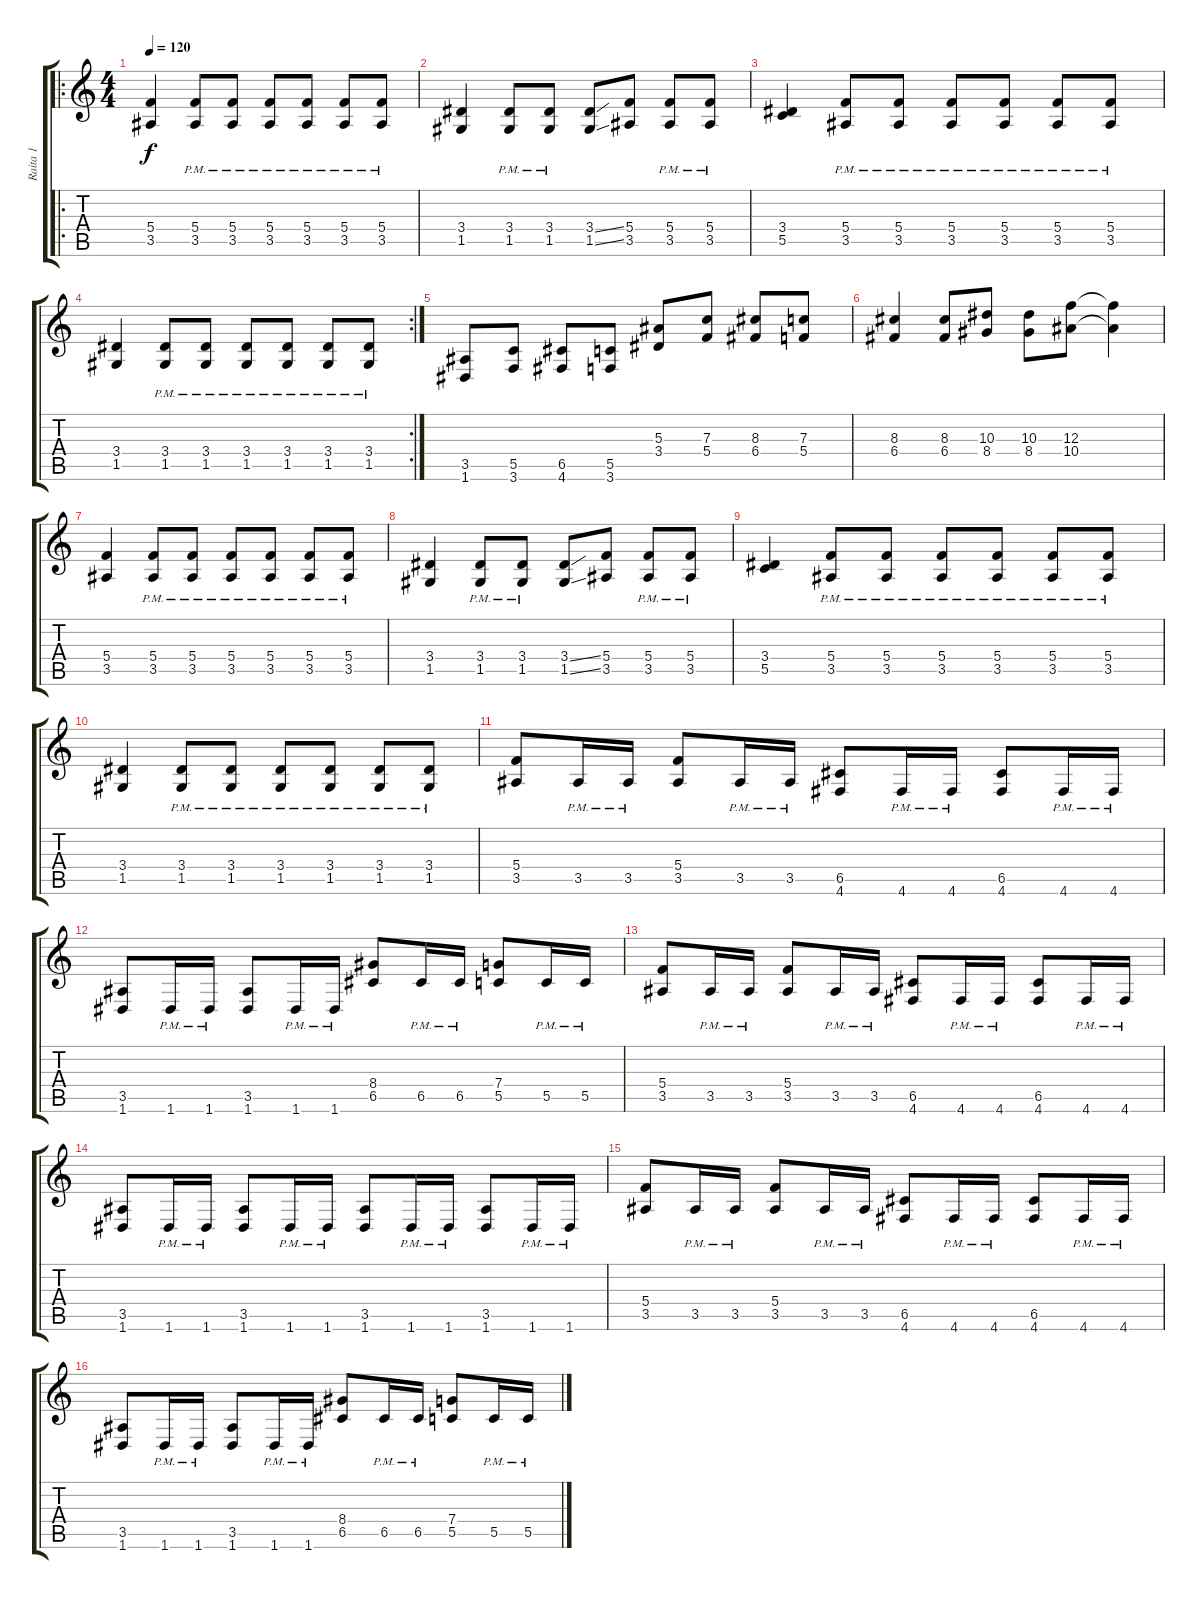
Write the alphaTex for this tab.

\track ("Raita 1" "Raita 1") {instrument distortionguitar}
\staff {score tabs}
\tuning (D4 A3 F3 C3 G2 D2) {hide}
\ro
\ts (4 4)
\tempo 120
\clef g2
\ks c
(5.4 3.5).4{dy f} (5.4{pm} 3.5{pm}).8 (5.4{pm} 3.5{pm}).8 (5.4{pm} 3.5{pm}).8 (5.4{pm} 3.5{pm}).8 (5.4{pm} 3.5{pm}).8 (5.4{pm} 3.5{pm}).8 |
(3.4 1.5).4 (3.4{pm} 1.5{pm}).8 (3.4{pm} 1.5{pm}).8 (3.4{ss} 1.5{ss}).8 (5.4 3.5).8 (5.4{pm} 3.5{pm}).8 (5.4{pm} 3.5{pm}).8 |
(3.4 5.5).4 (5.4{pm} 3.5{pm}).8 (5.4{pm} 3.5{pm}).8 (5.4{pm} 3.5{pm}).8 (5.4{pm} 3.5{pm}).8 (5.4{pm} 3.5{pm}).8 (5.4{pm} 3.5{pm}).8 |
\rc 2
(3.4 1.5).4 (3.4{pm} 1.5{pm}).8 (3.4{pm} 1.5{pm}).8 (3.4{pm} 1.5{pm}).8 (3.4{pm} 1.5{pm}).8 (3.4{pm} 1.5{pm}).8 (3.4{pm} 1.5{pm}).8 |
(3.5 1.6).8 (5.5 3.6).8 (6.5 4.6).8 (5.5 3.6).8 (5.3 3.4).8 (7.3 5.4).8 (8.3 6.4).8 (7.3 5.4).8 |
(8.3 6.4).4 (8.3 6.4).8 (10.3 8.4).8 (10.3 8.4).8 (12.3 10.4).8 (12.3{t} 10.4{t}).4 |
(5.4 3.5).4 (5.4{pm} 3.5{pm}).8 (5.4{pm} 3.5{pm}).8 (5.4{pm} 3.5{pm}).8 (5.4{pm} 3.5{pm}).8 (5.4{pm} 3.5{pm}).8 (5.4{pm} 3.5{pm}).8 |
(3.4 1.5).4 (3.4{pm} 1.5{pm}).8 (3.4{pm} 1.5{pm}).8 (3.4{ss} 1.5{ss}).8 (5.4 3.5).8 (5.4{pm} 3.5{pm}).8 (5.4{pm} 3.5{pm}).8 |
(3.4 5.5).4 (5.4{pm} 3.5{pm}).8 (5.4{pm} 3.5{pm}).8 (5.4{pm} 3.5{pm}).8 (5.4{pm} 3.5{pm}).8 (5.4{pm} 3.5{pm}).8 (5.4{pm} 3.5{pm}).8 |
(3.4 1.5).4 (3.4{pm} 1.5{pm}).8 (3.4{pm} 1.5{pm}).8 (3.4{pm} 1.5{pm}).8 (3.4{pm} 1.5{pm}).8 (3.4{pm} 1.5{pm}).8 (3.4{pm} 1.5{pm}).8 |
(5.4 3.5).8 3.5{pm}.16 3.5{pm}.16 (5.4 3.5).8 3.5{pm}.16 3.5{pm}.16 (6.5 4.6).8 4.6{pm}.16 4.6{pm}.16 (6.5 4.6).8 4.6{pm}.16 4.6{pm}.16 |
(3.5 1.6).8 1.6{pm}.16 1.6{pm}.16 (3.5 1.6).8 1.6{pm}.16 1.6{pm}.16 (8.4 6.5).8 6.5{pm}.16 6.5{pm}.16 (7.4 5.5).8 5.5{pm}.16 5.5{pm}.16 |
(5.4 3.5).8 3.5{pm}.16 3.5{pm}.16 (5.4 3.5).8 3.5{pm}.16 3.5{pm}.16 (6.5 4.6).8 4.6{pm}.16 4.6{pm}.16 (6.5 4.6).8 4.6{pm}.16 4.6{pm}.16 |
(3.5 1.6).8 1.6{pm}.16 1.6{pm}.16 (3.5 1.6).8 1.6{pm}.16 1.6{pm}.16 (3.5 1.6).8 1.6{pm}.16 1.6{pm}.16 (3.5 1.6).8 1.6{pm}.16 1.6{pm}.16 |
(5.4 3.5).8 3.5{pm}.16 3.5{pm}.16 (5.4 3.5).8 3.5{pm}.16 3.5{pm}.16 (6.5 4.6).8 4.6{pm}.16 4.6{pm}.16 (6.5 4.6).8 4.6{pm}.16 4.6{pm}.16 |
(3.5 1.6).8 1.6{pm}.16 1.6{pm}.16 (3.5 1.6).8 1.6{pm}.16 1.6{pm}.16 (8.4 6.5).8 6.5{pm}.16 6.5{pm}.16 (7.4 5.5).8 5.5{pm}.16 5.5{pm}.16
